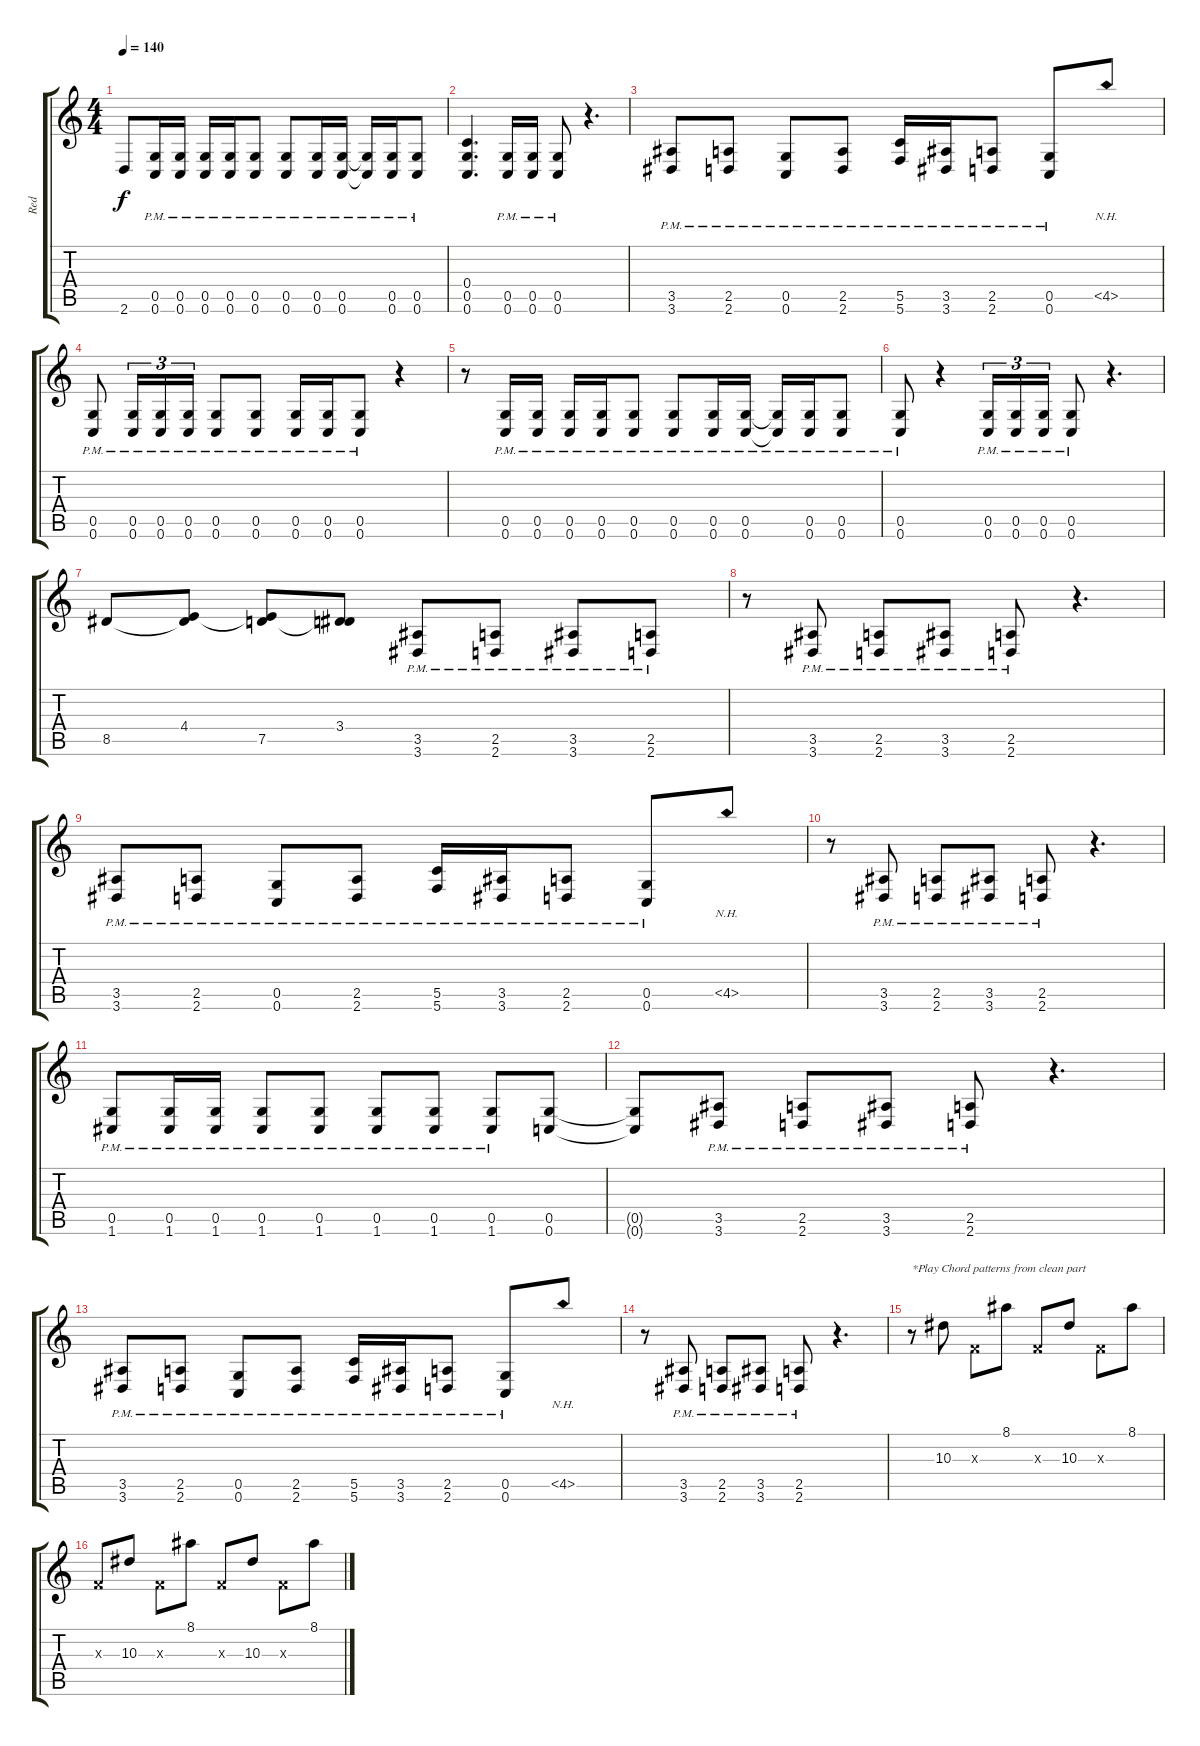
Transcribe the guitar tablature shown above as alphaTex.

\track ("Red" "Red") {instrument distortionguitar}
\staff {score tabs}
\tuning (D4 A3 F3 C3 G2 C2) {hide}
\ts (4 4)
\tempo 140
\clef g2
\ks c
2.6{t}.8{dy f} (0.5{pm} 0.6{pm}).16 (0.5{pm} 0.6{pm}).16 (0.5{pm} 0.6{pm}).16 (0.5{pm} 0.6{pm}).16 (0.5{pm} 0.6{pm}).8 (0.5{pm} 0.6{pm}).8 (0.5{pm} 0.6{pm}).16 (0.5{pm} 0.6{pm}).16 (0.5{pm t} 0.6{pm t}).16 (0.5{pm} 0.6{pm}).16 (0.5{pm} 0.6{pm}).8 |
(0.4 0.5 0.6).4{d} (0.5{pm} 0.6{pm}).16 (0.5{pm} 0.6{pm}).16 (0.5{pm} 0.6{pm}).8 r.4{d} |
(3.5{pm} 3.6{pm}).8 (2.5{pm} 2.6{pm}).8 (0.5{pm} 0.6{pm}).8 (2.5{pm} 2.6{pm}).8 (5.5{pm} 5.6{pm}).16 (3.5{pm} 3.6{pm}).16 (2.5{pm} 2.6{pm}).8 (0.5{pm} 0.6{pm}).8 4.5{nh}.8 |
(0.5{pm} 0.6{pm}).8 (0.5{pm} 0.6{pm}).16{tu (3 2)} (0.5{pm} 0.6{pm}).16{tu (3 2)} (0.5 0.6{pm}).16{tu (3 2)} (0.5{pm} 0.6{pm}).8 (0.5{pm} 0.6{pm}).8 (0.5{pm} 0.6{pm}).16 (0.5{pm} 0.6{pm}).16 (0.5{pm} 0.6{pm}).8 r.4 |
r.8 (0.5{pm} 0.6{pm}).16 (0.5{pm} 0.6{pm}).16 (0.5{pm} 0.6{pm}).16 (0.5{pm} 0.6{pm}).16 (0.5{pm} 0.6{pm}).8 (0.5{pm} 0.6{pm}).8 (0.5{pm} 0.6{pm}).16 (0.5{pm} 0.6{pm}).16 (0.5{pm t} 0.6{pm t}).16 (0.5{pm} 0.6{pm}).16 (0.5{pm} 0.6{pm}).8 |
(0.5{pm} 0.6{pm}).8 r.4 (0.5{pm} 0.6{pm}).16{tu (3 2)} (0.5{pm} 0.6{pm}).16{tu (3 2)} (0.5{pm} 0.6{pm}).16{tu (3 2)} (0.5{pm} 0.6{pm}).8 r.4{d} |
8.5.8 (4.4 8.5{t}).8 (4.4{t} 7.5).8 (3.4 7.5{t}).8 (3.5{pm} 3.6{pm}).8 (2.5{pm} 2.6{pm}).8 (3.5{pm} 3.6{pm}).8 (2.5{pm} 2.6{pm}).8 |
r.8 (3.5{pm} 3.6{pm}).8 (2.5{pm} 2.6{pm}).8 (3.5{pm} 3.6{pm}).8 (2.5{pm} 2.6{pm}).8 r.4{d} |
(3.5{pm} 3.6{pm}).8 (2.5{pm} 2.6{pm}).8 (0.5{pm} 0.6{pm}).8 (2.5{pm} 2.6{pm}).8 (5.5{pm} 5.6{pm}).16 (3.5{pm} 3.6{pm}).16 (2.5{pm} 2.6{pm}).8 (0.5{pm} 0.6{pm}).8 4.5{nh}.8 |
r.8 (3.5{pm} 3.6{pm}).8 (2.5{pm} 2.6{pm}).8 (3.5{pm} 3.6{pm}).8 (2.5{pm} 2.6{pm}).8 r.4{d} |
(0.5{pm} 1.6{pm}).8 (0.5{pm} 1.6{pm}).16 (0.5{pm} 1.6{pm}).16 (0.5{pm} 1.6{pm}).8 (0.5{pm} 1.6{pm}).8 (0.5{pm} 1.6{pm}).8 (0.5{pm} 1.6{pm}).8 (0.5{pm} 1.6{pm}).8 (0.5 0.6).8 |
(0.5{t} 0.6{t}).8 (3.5{pm} 3.6{pm}).8 (2.5{pm} 2.6{pm}).8 (3.5{pm} 3.6{pm}).8 (2.5{pm} 2.6{pm}).8 r.4{d} |
(3.5{pm} 3.6{pm}).8 (2.5{pm} 2.6{pm}).8 (0.5{pm} 0.6{pm}).8 (2.5{pm} 2.6{pm}).8 (5.5{pm} 5.6{pm}).16 (3.5{pm} 3.6{pm}).16 (2.5{pm} 2.6{pm}).8 (0.5{pm} 0.6{pm}).8 4.5{nh}.8 |
r.8 (3.5{pm} 3.6{pm}).8 (2.5{pm} 2.6{pm}).8 (3.5{pm} 3.6{pm}).8 (2.5{pm} 2.6{pm}).8 r.4{d} |
r.8{txt "*Play Chord patterns from clean part"} 10.3.8 0.3{x}.8 8.1.8 0.3{x}.8 10.3.8 0.3{x}.8 8.1.8 |
0.3{x}.8 10.3.8 0.3{x}.8 8.1.8 0.3{x}.8 10.3.8 0.3{x}.8 8.1.8
